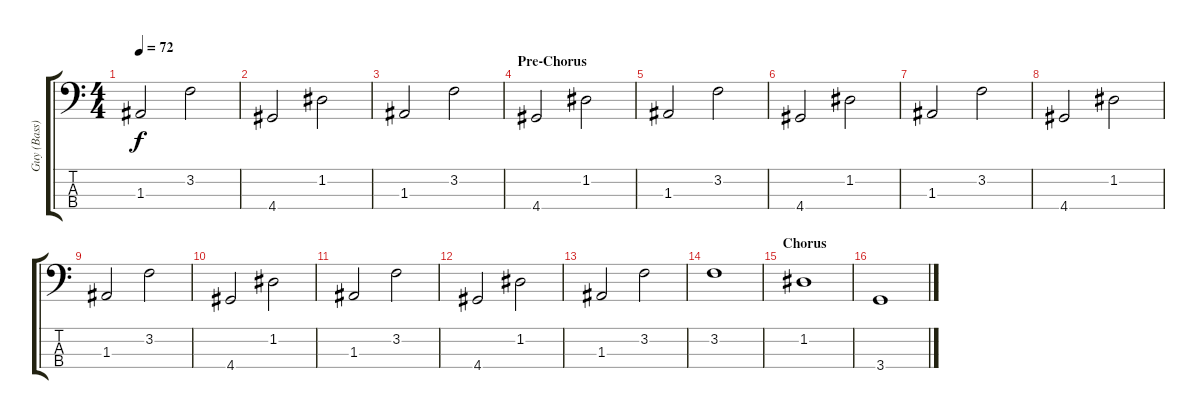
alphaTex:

\track ("Guy (Bass)" "Guy (Bass)") {instrument electricbassfinger}
\staff {score tabs}
\tuning (G2 D2 A1 E1) {hide}
\ts (4 4)
\tempo 72
\clef f4
\ks c
1.3.2{dy f} 3.2.2 |
4.4.2 1.2.2 |
1.3.2 3.2.2 |
\section ("" "Pre-Chorus")
4.4.2 1.2.2 |
1.3.2 3.2.2 |
4.4.2 1.2.2 |
1.3.2 3.2.2 |
4.4.2 1.2.2 |
1.3.2 3.2.2 |
4.4.2 1.2.2 |
1.3.2 3.2.2 |
4.4.2 1.2.2 |
1.3.2 3.2.2 |
3.2.1 |
\section ("" "Chorus")
1.2.1 |
3.4.1
